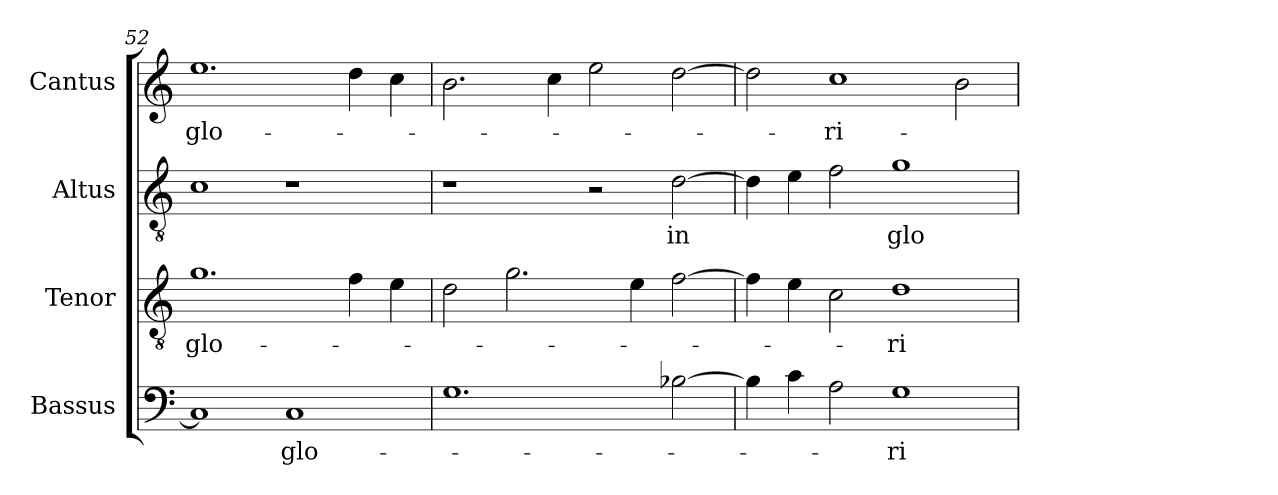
**kern	**text	**kern	**text	**kern	**text	**kern	**text
*part4	*part4	*part3	*part3	*part2	*part2	*part1	*part1
*staff4	*staff4	*staff3	*staff3	*staff2	*staff2	*staff1	*staff1
*I"Bassus	*	*I"Tenor	*	*I"Altus	*	*I"Cantus	*
*clefF4	*	*clefGv2	*	*clefGv2	*	*clefG2	*
*k[]	*	*k[]	*	*k[]	*	*k[]	*
*C:	*	*C:	*	*C:	*	*C:	*
=52	=52	=52	=52	=52	=52	=52	=52
!	!	!	!LO:LY:i	!	!	!	!
1C/]	.	1.g\	glo-	1c\	.	1.ee\	glo-
!	!LO:LY:i	!	!	!	!	!	!
1C/	glo-	.	.	1r	.	.	.
.	.	4f\	.	.	.	4dd\	.
.	.	4e\	.	.	.	4cc\	.
=53	=53	=53	=53	=53	=53	=53	=53
1.G\	.	2d\	.	1r	.	2.b\	.
.	.	2.g\	.	.	.	.	.
.	.	.	.	.	.	4cc\	.
.	.	.	.	2r	.	2ee\	.
.	.	4e\	.	.	.	.	.
!	!	!	!	!	!LO:LY:i	!	!
[2B-X\	.	[2f\	.	[2d\	in	[2dd\	.
=54	=54	=54	=54	=54	=54	=54	=54
4B-\]	.	4f\]	.	4d\]	.	2dd\]	.
4c\	.	4e\	.	4e\	.	.	.
2A\	.	2c\	.	2f\	.	1cc\	-ri-
!	!LO:LY:i	!	!LO:LY:i	!	!LO:LY:i	!	!
1G\	-ri-	1d\	-ri-	1g\	glo-	.	.
.	.	.	.	.	.	2b\	.
=	=	=	=	=	=	=	=
*-	*-	*-	*-	*-	*-	*-	*-
